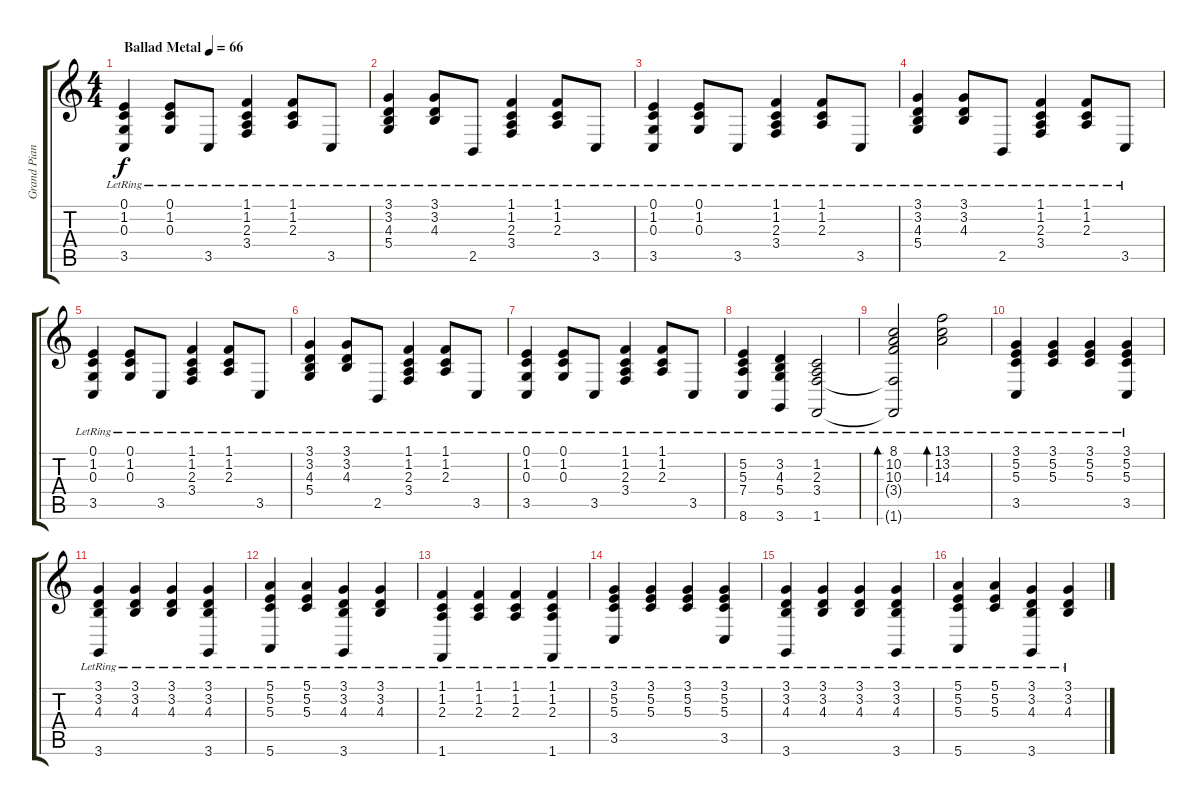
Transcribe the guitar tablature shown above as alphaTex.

\track ("Grand Piano" "Grand Pian") {instrument acousticgrandpiano}
\staff {score tabs}
\tuning (E4 B3 G3 D3 A2 E2) {hide}
\ts (4 4)
\tempo (66 "Ballad Metal")
\clef g2
\ks c
(0.1{lr} 1.2{lr} 0.3{lr} 3.5{lr}).4{dy f instrument acousticgrandpiano} (0.1{lr} 1.2{lr} 0.3{lr}).8 3.5{lr}.8 (1.1{lr} 1.2{lr} 2.3{lr} 3.4{lr}).4 (1.1{lr} 1.2{lr} 2.3{lr}).8 3.5{lr}.8 |
(3.1{lr} 3.2{lr} 4.3{lr} 5.4{lr}).4 (3.1{lr} 3.2{lr} 4.3{lr}).8 2.5{lr}.8 (1.1{lr} 1.2{lr} 2.3{lr} 3.4{lr}).4 (1.1{lr} 1.2{lr} 2.3{lr}).8 3.5{lr}.8 |
(0.1{lr} 1.2{lr} 0.3{lr} 3.5{lr}).4 (0.1{lr} 1.2{lr} 0.3{lr}).8 3.5{lr}.8 (1.1{lr} 1.2{lr} 2.3{lr} 3.4{lr}).4 (1.1{lr} 1.2{lr} 2.3{lr}).8 3.5{lr}.8 |
(3.1{lr} 3.2{lr} 4.3{lr} 5.4{lr}).4 (3.1{lr} 3.2{lr} 4.3{lr}).8 2.5{lr}.8 (1.1{lr} 1.2{lr} 2.3{lr} 3.4{lr}).4 (1.1{lr} 1.2{lr} 2.3{lr}).8 3.5{lr}.8 |
(0.1{lr} 1.2{lr} 0.3{lr} 3.5{lr}).4 (0.1{lr} 1.2{lr} 0.3{lr}).8 3.5{lr}.8 (1.1{lr} 1.2{lr} 2.3{lr} 3.4{lr}).4 (1.1{lr} 1.2{lr} 2.3{lr}).8 3.5{lr}.8 |
(3.1{lr} 3.2{lr} 4.3{lr} 5.4{lr}).4 (3.1{lr} 3.2{lr} 4.3{lr}).8 2.5{lr}.8 (1.1{lr} 1.2{lr} 2.3{lr} 3.4{lr}).4 (1.1{lr} 1.2{lr} 2.3{lr}).8 3.5{lr}.8 |
(0.1{lr} 1.2{lr} 0.3{lr} 3.5{lr}).4 (0.1{lr} 1.2{lr} 0.3{lr}).8 3.5{lr}.8 (1.1{lr} 1.2{lr} 2.3{lr} 3.4{lr}).4 (1.1{lr} 1.2{lr} 2.3{lr}).8 3.5{lr}.8 |
(5.2{lr} 5.3{lr} 7.4{lr} 8.6).4 (3.2 4.3 5.4{lr} 3.6).4 (1.2{lr} 2.3{lr} 3.4{lr} 1.6).2 |
(8.1{lr} 10.2{lr} 10.3{lr} 3.4{t} 1.6{t}).2{bd 480} (13.1{lr} 13.2{lr} 14.3{lr}).2{bd 480} |
(3.1{lr} 5.2{lr} 5.3{lr} 3.5{lr}).4 (3.1{lr} 5.2{lr} 5.3{lr}).4 (3.1{lr} 5.2{lr} 5.3{lr}).4 (3.1{lr} 5.2{lr} 5.3{lr} 3.5).4 |
(3.1{lr} 3.2{lr} 4.3{lr} 3.6{lr}).4 (3.1{lr} 3.2{lr} 4.3{lr}).4 (3.1{lr} 3.2{lr} 4.3{lr}).4 (3.1{lr} 3.2{lr} 4.3{lr} 3.6).4 |
(5.1{lr} 5.2{lr} 5.3{lr} 5.6{lr}).4 (5.1{lr} 5.2{lr} 5.3{lr}).4 (3.1{lr} 3.2{lr} 4.3{lr} 3.6{lr}).4 (3.1{lr} 3.2{lr} 4.3{lr}).4 |
(1.1{lr} 1.2{lr} 2.3{lr} 1.6{lr}).4 (1.1{lr} 1.2{lr} 2.3{lr}).4 (1.1{lr} 1.2{lr} 2.3{lr}).4 (1.1{lr} 1.2{lr} 2.3{lr} 1.6).4 |
(3.1{lr} 5.2{lr} 5.3{lr} 3.5{lr}).4 (3.1{lr} 5.2{lr} 5.3{lr}).4 (3.1{lr} 5.2{lr} 5.3{lr}).4 (3.1{lr} 5.2{lr} 5.3{lr} 3.5).4 |
(3.1{lr} 3.2{lr} 4.3{lr} 3.6{lr}).4 (3.1{lr} 3.2{lr} 4.3{lr}).4 (3.1{lr} 3.2{lr} 4.3{lr}).4 (3.1{lr} 3.2{lr} 4.3{lr} 3.6).4 |
(5.1{lr} 5.2{lr} 5.3{lr} 5.6{lr}).4 (5.1{lr} 5.2{lr} 5.3{lr}).4 (3.1{lr} 3.2{lr} 4.3{lr} 3.6{lr}).4 (3.1{lr} 3.2{lr} 4.3{lr}).4
